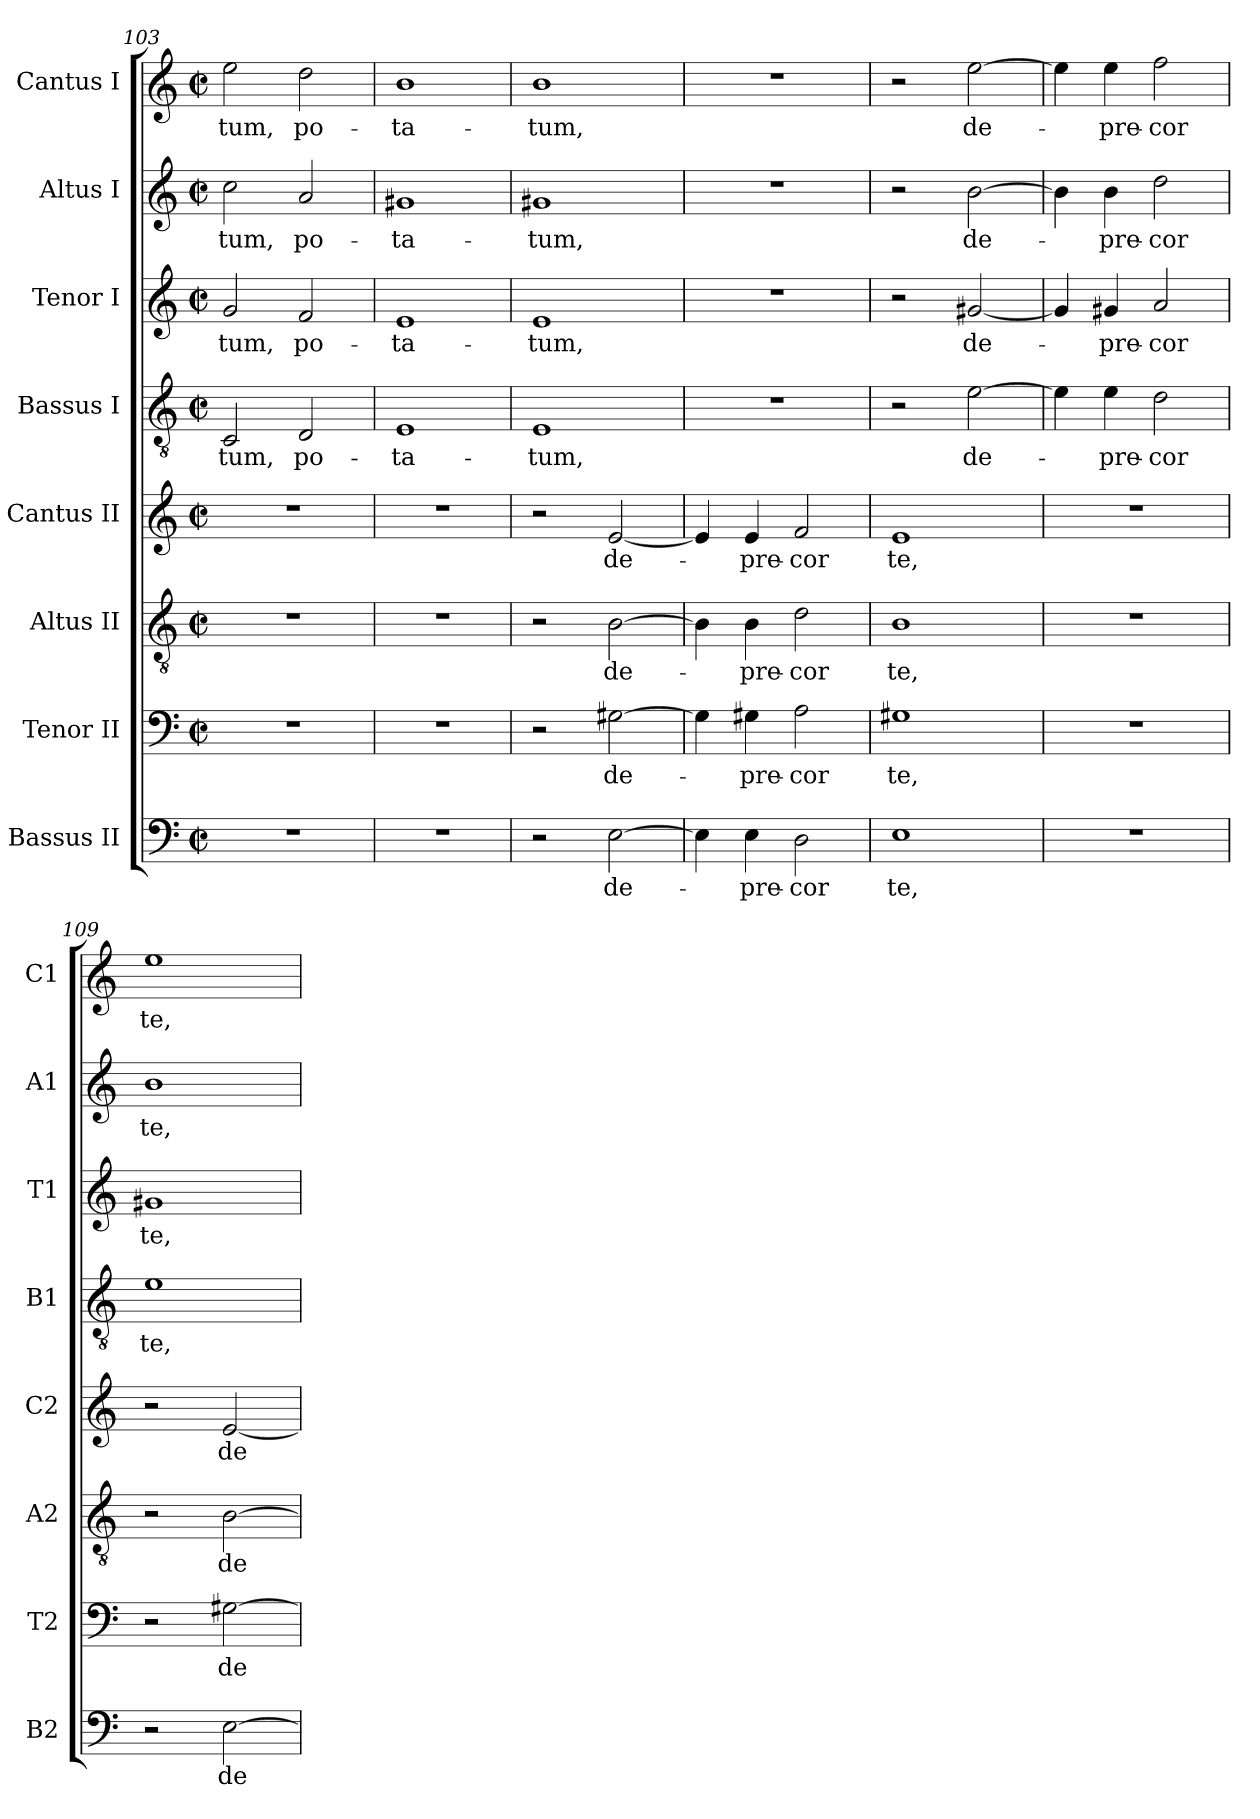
**kern	**text	**kern	**text	**kern	**text	**kern	**text	**kern	**text	**kern	**text	**kern	**text	**kern	**text
*part8	*part8	*part7	*part7	*part6	*part6	*part5	*part5	*part4	*part4	*part3	*part3	*part2	*part2	*part1	*part1
*staff8	*staff8	*staff7	*staff7	*staff6	*staff6	*staff5	*staff5	*staff4	*staff4	*staff3	*staff3	*staff2	*staff2	*staff1	*staff1
*I"Bassus II	*	*I"Tenor II	*	*I"Altus II	*	*I"Cantus II	*	*I"Bassus I	*	*I"Tenor I	*	*I"Altus I	*	*I"Cantus I	*
*I'B2	*	*I'T2	*	*I'A2	*	*I'C2	*	*I'B1	*	*I'T1	*	*I'A1	*	*I'C1	*
*clefF4	*	*clefF4	*	*clefGv2	*	*clefG2	*	*clefGv2	*	*clefG2	*	*clefG2	*	*clefG2	*
*k[]	*	*k[]	*	*k[]	*	*k[]	*	*k[]	*	*k[]	*	*k[]	*	*k[]	*
*C:	*	*C:	*	*C:	*	*C:	*	*C:	*	*C:	*	*C:	*	*C:	*
*M2/2	*	*M2/2	*	*M2/2	*	*M2/2	*	*M2/2	*	*M2/2	*	*M2/2	*	*M2/2	*
*met(c|)	*	*met(c|)	*	*met(c|)	*	*met(c|)	*	*met(c|)	*	*met(c|)	*	*met(c|)	*	*met(c|)	*
=103	=103	=103	=103	=103	=103	=103	=103	=103	=103	=103	=103	=103	=103	=103	=103
!	!	!	!	!	!	!	!	!	!LO:LY:b	!	!	!	!	!	!
!	!	!	!	!	!	!	!	!	!	!	!LO:LY:b	!	!	!	!
!	!	!	!	!	!	!	!	!	!	!	!	!	!LO:LY:b	!	!
!	!	!	!	!	!	!	!	!	!	!	!	!	!	!	!LO:LY:b
1r	.	1r	.	1r	.	1r	.	2C/	-tum,	2g/	-tum,	2cc\	-tum,	2ee\	-tum,
!	!	!	!	!	!	!	!	!	!LO:LY:b	!	!	!	!	!	!
!	!	!	!	!	!	!	!	!	!	!	!LO:LY:b	!	!	!	!
!	!	!	!	!	!	!	!	!	!	!	!	!	!LO:LY:b	!	!
!	!	!	!	!	!	!	!	!	!	!	!	!	!	!	!LO:LY:b
.	.	.	.	.	.	.	.	2D/	po-	2f/	po-	2a/	po-	2dd\	po-
!!LO:PB:g=z
=104	=104	=104	=104	=104	=104	=104	=104	=104	=104	=104	=104	=104	=104	=104	=104
!	!	!	!	!	!	!	!	!	!LO:LY:b	!	!	!	!	!	!
!	!	!	!	!	!	!	!	!	!	!	!LO:LY:b	!	!	!	!
!	!	!	!	!	!	!	!	!	!	!	!	!	!LO:LY:b	!	!
!	!	!	!	!	!	!	!	!	!	!	!	!	!	!	!LO:LY:b
1r	.	1r	.	1r	.	1r	.	1E	-ta-	1e	-ta-	1g#X	-ta-	1b	-ta-
=105	=105	=105	=105	=105	=105	=105	=105	=105	=105	=105	=105	=105	=105	=105	=105
!	!	!	!	!	!	!	!	!	!LO:LY:b	!	!	!	!	!	!
!	!	!	!	!	!	!	!	!	!	!	!LO:LY:b	!	!	!	!
!	!	!	!	!	!	!	!	!	!	!	!	!	!LO:LY:b	!	!
!	!	!	!	!	!	!	!	!	!	!	!	!	!	!	!LO:LY:b
2r	.	2r	.	2r	.	2r	.	1E	-tum,	1e	-tum,	1g#X	-tum,	1b	-tum,
!	!LO:LY:b	!	!	!	!	!	!	!	!	!	!	!	!	!	!
!	!	!	!LO:LY:b	!	!	!	!	!	!	!	!	!	!	!	!
!	!	!	!	!	!LO:LY:b	!	!	!	!	!	!	!	!	!	!
!	!	!	!	!	!	!	!LO:LY:b	!	!	!	!	!	!	!	!
[2E\	de-	[2G#X\	de-	[2B\	de-	[2e/	de-	.	.	.	.	.	.	.	.
=106	=106	=106	=106	=106	=106	=106	=106	=106	=106	=106	=106	=106	=106	=106	=106
4E\]	.	4G#\]	.	4B\]	.	4e/]	.	1r	.	1r	.	1r	.	1r	.
!	!LO:LY:b	!	!	!	!	!	!	!	!	!	!	!	!	!	!
!	!	!	!LO:LY:b	!	!	!	!	!	!	!	!	!	!	!	!
!	!	!	!	!	!LO:LY:b	!	!	!	!	!	!	!	!	!	!
!	!	!	!	!	!	!	!LO:LY:b	!	!	!	!	!	!	!	!
4E\	-pre-	4G#X\	-pre-	4B\	-pre-	4e/	-pre-	.	.	.	.	.	.	.	.
!	!LO:LY:b	!	!	!	!	!	!	!	!	!	!	!	!	!	!
!	!	!	!LO:LY:b	!	!	!	!	!	!	!	!	!	!	!	!
!	!	!	!	!	!LO:LY:b	!	!	!	!	!	!	!	!	!	!
!	!	!	!	!	!	!	!LO:LY:b	!	!	!	!	!	!	!	!
2D\	-cor	2A\	-cor	2d\	-cor	2f/	-cor	.	.	.	.	.	.	.	.
=107	=107	=107	=107	=107	=107	=107	=107	=107	=107	=107	=107	=107	=107	=107	=107
!	!LO:LY:b	!	!	!	!	!	!	!	!	!	!	!	!	!	!
!	!	!	!LO:LY:b	!	!	!	!	!	!	!	!	!	!	!	!
!	!	!	!	!	!LO:LY:b	!	!	!	!	!	!	!	!	!	!
!	!	!	!	!	!	!	!LO:LY:b	!	!	!	!	!	!	!	!
1E	te,	1G#X	te,	1B	te,	1e	te,	2r	.	2r	.	2r	.	2r	.
!	!	!	!	!	!	!	!	!	!LO:LY:b	!	!	!	!	!	!
!	!	!	!	!	!	!	!	!	!	!	!LO:LY:b	!	!	!	!
!	!	!	!	!	!	!	!	!	!	!	!	!	!LO:LY:b	!	!
!	!	!	!	!	!	!	!	!	!	!	!	!	!	!	!LO:LY:b
.	.	.	.	.	.	.	.	[2e\	de-	[2g#X/	de-	[2b\	de-	[2ee\	de-
=108	=108	=108	=108	=108	=108	=108	=108	=108	=108	=108	=108	=108	=108	=108	=108
1r	.	1r	.	1r	.	1r	.	4e\]	.	4g#/]	.	4b\]	.	4ee\]	.
!	!	!	!	!	!	!	!	!	!LO:LY:b	!	!	!	!	!	!
!	!	!	!	!	!	!	!	!	!	!	!LO:LY:b	!	!	!	!
!	!	!	!	!	!	!	!	!	!	!	!	!	!LO:LY:b	!	!
!	!	!	!	!	!	!	!	!	!	!	!	!	!	!	!LO:LY:b
.	.	.	.	.	.	.	.	4e\	-pre-	4g#X/	-pre-	4b\	-pre-	4ee\	-pre-
!	!	!	!	!	!	!	!	!	!LO:LY:b	!	!	!	!	!	!
!	!	!	!	!	!	!	!	!	!	!	!LO:LY:b	!	!	!	!
!	!	!	!	!	!	!	!	!	!	!	!	!	!LO:LY:b	!	!
!	!	!	!	!	!	!	!	!	!	!	!	!	!	!	!LO:LY:b
.	.	.	.	.	.	.	.	2d\	-cor	2a/	-cor	2dd\	-cor	2ff\	-cor
=109	=109	=109	=109	=109	=109	=109	=109	=109	=109	=109	=109	=109	=109	=109	=109
!	!	!	!	!	!	!	!	!	!LO:LY:b	!	!	!	!	!	!
!	!	!	!	!	!	!	!	!	!	!	!LO:LY:b	!	!	!	!
!	!	!	!	!	!	!	!	!	!	!	!	!	!LO:LY:b	!	!
!	!	!	!	!	!	!	!	!	!	!	!	!	!	!	!LO:LY:b
2r	.	2r	.	2r	.	2r	.	1e	te,	1g#X	te,	1b	te,	1ee	te,
!	!LO:LY:b	!	!	!	!	!	!	!	!	!	!	!	!	!	!
!	!	!	!LO:LY:b	!	!	!	!	!	!	!	!	!	!	!	!
!	!	!	!	!	!LO:LY:b	!	!	!	!	!	!	!	!	!	!
!	!	!	!	!	!	!	!LO:LY:b	!	!	!	!	!	!	!	!
[2E\	de-	[2G#X\	de-	[2B\	de-	[2e/	de-	.	.	.	.	.	.	.	.
=	=	=	=	=	=	=	=	=	=	=	=	=	=	=	=
*-	*-	*-	*-	*-	*-	*-	*-	*-	*-	*-	*-	*-	*-	*-	*-
